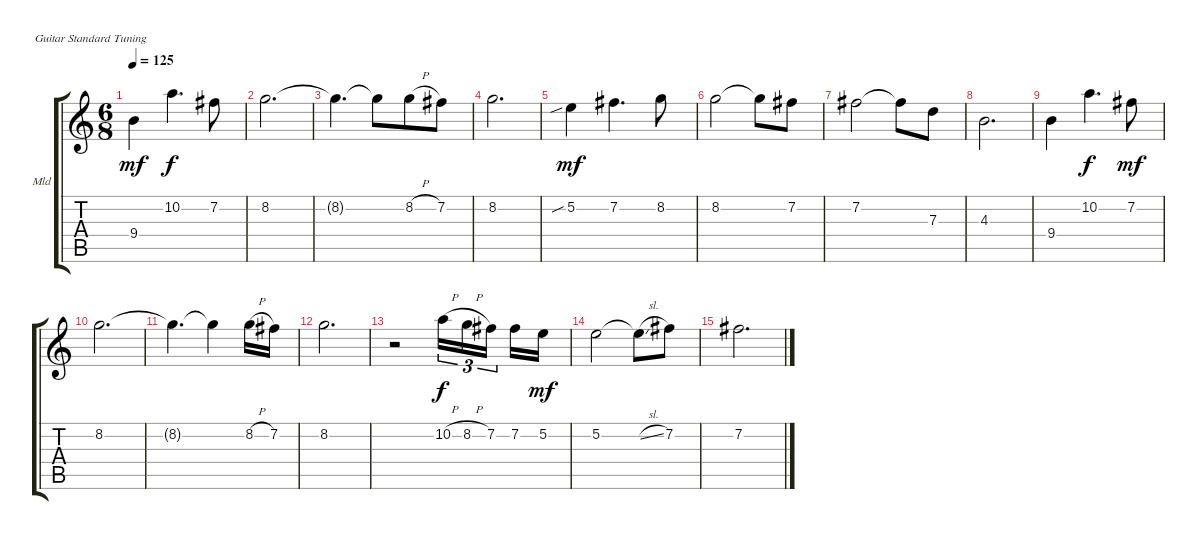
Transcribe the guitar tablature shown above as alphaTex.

\defaultSystemsLayout 4
\bracketExtendMode groupsimilarinstruments
\firstSystemTrackNameOrientation horizontal
\otherSystemsTrackNameOrientation horizontal
\track ("Melodie" "Mld") {instrument acousticgrandpiano}
\staff {score tabs}
\tuning (E4 B3 G3 D3 A2 E2)
\displaytranspose 12
\ts (6 8)
\tempo 125
\clef g2
\ks c
9.4.4{dy mf} 10.2.4{d dy f} 7.2.8 |
8.2.2{d} |
8.2{t}.4{d} 8.2{t}.8 8.2{h}.8 7.2.8 |
8.2.2{d} |
5.2{sib}.4{dy mf} 7.2.4{d} 8.2.8 |
8.2.2 8.2{t}.8 7.2.8 |
7.2.2 7.2{t}.8 7.3.8 |
4.3.2{d} |
9.4.4 10.2.4{d dy f} 7.2.8{dy mf} |
8.2.2{d} |
8.2{t}.4{d} 8.2{t}.4 8.2{h}.16 7.2.16 |
8.2.2{d} |
r.2 10.2{h}.16{tu (3 2) dy f} 8.2{h}.16{tu (3 2)} 7.2.16{tu (3 2)} 7.2.16 5.2.16{dy mf} |
5.2.2 5.2{sl t}.8 7.2.8 |
7.2.2{d}
